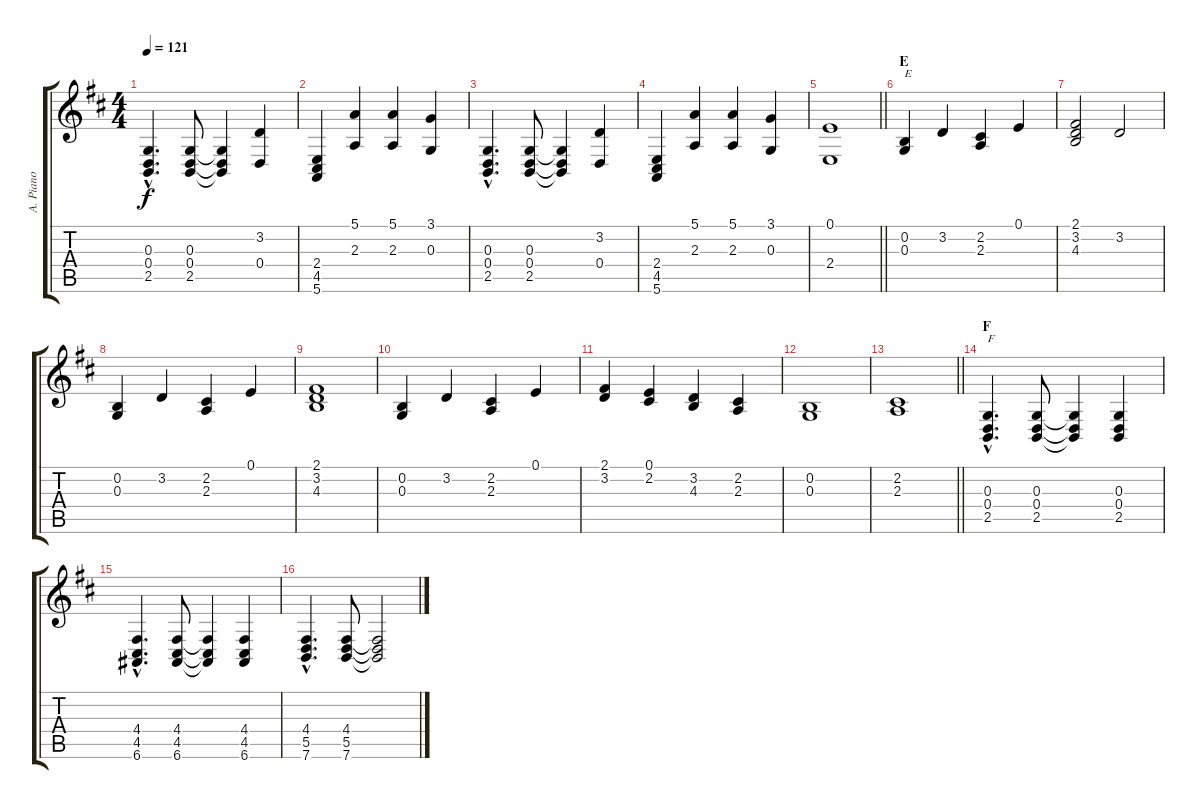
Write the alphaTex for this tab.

\track ("A. Piano" "A. Piano") {instrument acousticgrandpiano}
\staff {score tabs}
\tuning (E4 B3 G3 D3 A2 E2) {hide}
\ts (4 4)
\tempo 121
\clef g2
\ks d
(0.3{hac} 0.4{hac} 2.5{hac}).4{d dy f} (0.3 0.4 2.5).8 (0.3{t} 0.4{t} 2.5{t}).4 (3.2 0.4).4 |
(2.4 4.5 5.6).4 (5.1 2.3).4 (5.1 2.3).4 (3.1 0.3).4 |
(0.3{hac} 0.4{hac} 2.5{hac}).4{d} (0.3 0.4 2.5).8 (0.3{t} 0.4{t} 2.5{t}).4 (3.2 0.4).4 |
(2.4 4.5 5.6).4 (5.1 2.3).4 (5.1 2.3).4 (3.1 0.3).4 |
\barLineRight lightlight
(0.1 2.4).1 |
\section ("" "E")
(0.2 0.3).4{txt "E" volume 13} 3.2.4 (2.2 2.3).4 0.1.4 |
(2.1 3.2 4.3).2 3.2.2 |
(0.2 0.3).4 3.2.4 (2.2 2.3).4 0.1.4 |
(2.1 3.2 4.3).1 |
(0.2 0.3).4 3.2.4 (2.2 2.3).4 0.1.4 |
(2.1 3.2).4 (0.1 2.2).4 (3.2 4.3).4 (2.2 2.3).4 |
(0.2 0.3).1 |
\barLineRight lightlight
(2.2 2.3).1 |
\section ("" "F")
(0.3{hac} 0.4{hac} 2.5{hac}).4{d txt "F" volume 11} (0.3 0.4 2.5).8 (0.3{t} 0.4{t} 2.5{t}).4 (0.3 0.4 2.5).4 |
(4.4{hac} 4.5{hac} 6.6{hac}).4{d} (4.4 4.5 6.6).8 (4.4{t} 4.5{t} 6.6{t}).4 (4.4 4.5 6.6).4 |
(4.4{hac} 5.5{hac} 7.6{hac}).4{d} (4.4 5.5 7.6).8 (4.4{t} 5.5{t} 7.6{t}).2
